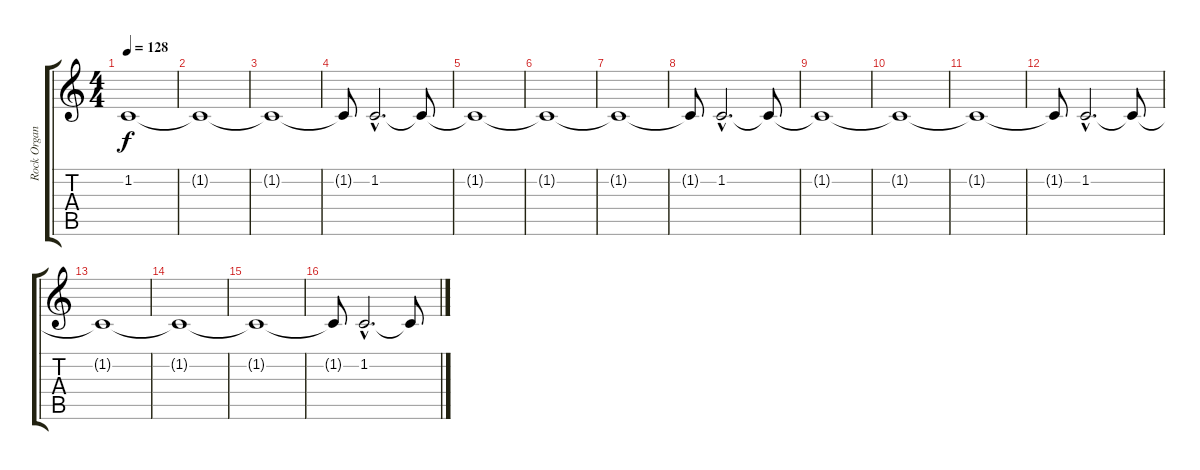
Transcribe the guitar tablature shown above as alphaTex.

\track ("Rock Organ               " "Rock Organ") {instrument rockorgan}
\staff {score tabs}
\tuning (E4 B3 G3 D3 A2 E2) {hide}
\ts (4 4)
\tempo 128
\clef g2
\ks c
1.2{t}.1{dy f} |
1.2{t}.1 |
1.2{t}.1 |
1.2{t}.8 1.2{hac}.2{d} 1.2{t}.8 |
1.2{t}.1 |
1.2{t}.1 |
1.2{t}.1 |
1.2{t}.8 1.2{hac}.2{d} 1.2{t}.8 |
1.2{t}.1 |
1.2{t}.1 |
1.2{t}.1 |
1.2{t}.8 1.2{hac}.2{d} 1.2{t}.8 |
1.2{t}.1 |
1.2{t}.1 |
1.2{t}.1 |
1.2{t}.8 1.2{hac}.2{d} 1.2{t}.8
